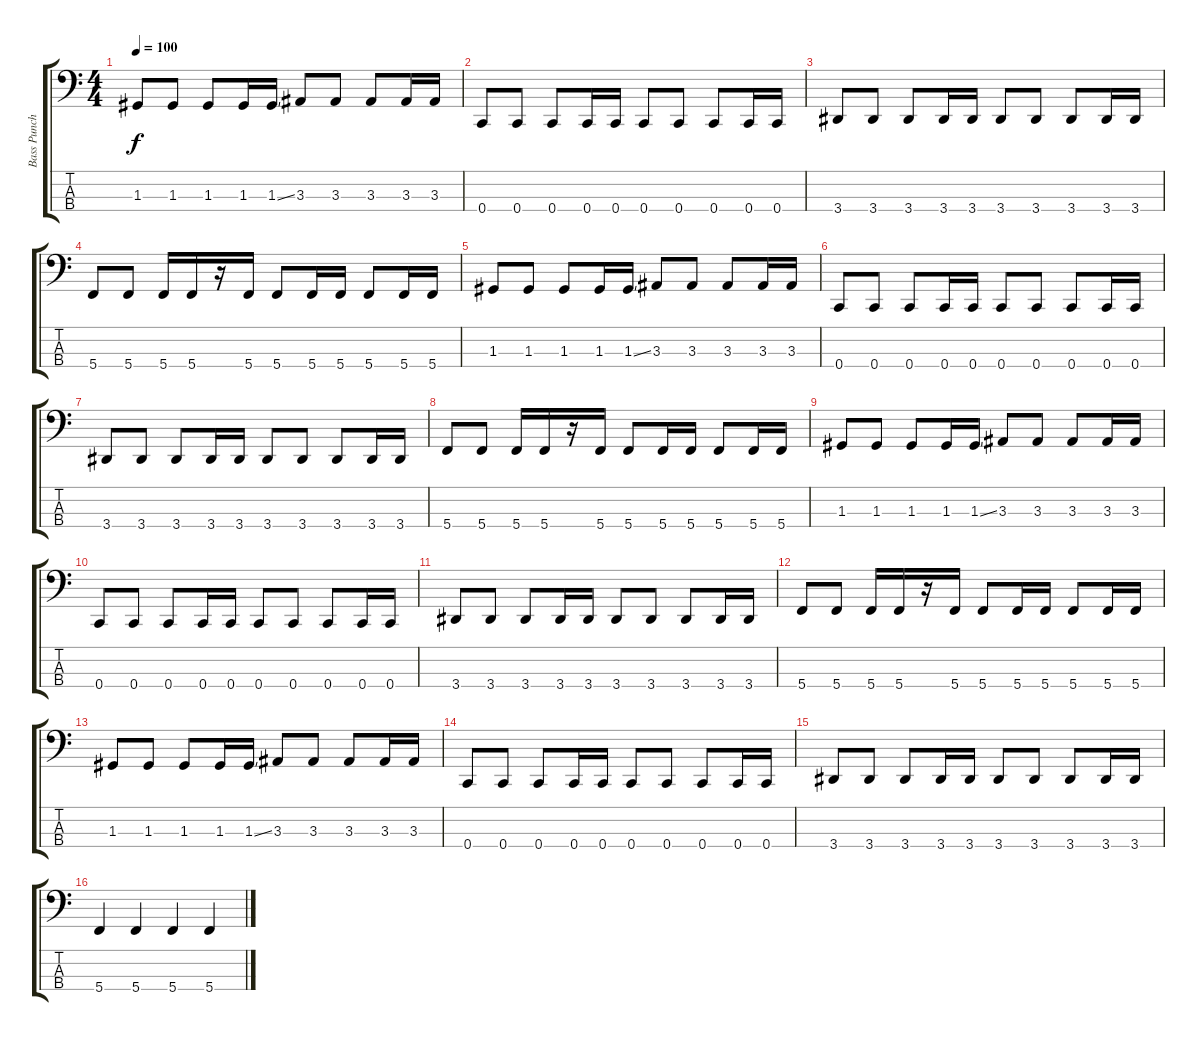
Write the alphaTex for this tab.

\track ("Bass Punch" "Bass Punch") {instrument slapbass2}
\staff {score tabs}
\tuning (F2 C2 G1 C1) {hide}
\ts (4 4)
\tempo 100
\clef f4
\ks c
1.3.8{dy f} 1.3.8 1.3.8 1.3.16 1.3{ss}.16 3.3.8 3.3.8 3.3.8 3.3.16 3.3.16 |
0.4.8 0.4.8 0.4.8 0.4.16 0.4.16 0.4.8 0.4.8 0.4.8 0.4.16 0.4.16 |
3.4.8 3.4.8 3.4.8 3.4.16 3.4.16 3.4.8 3.4.8 3.4.8 3.4.16 3.4.16 |
5.4.8 5.4.8 5.4.16 5.4.16 r.16 5.4.16 5.4.8 5.4.16 5.4.16 5.4.8 5.4.16 5.4.16 |
1.3.8 1.3.8 1.3.8 1.3.16 1.3{ss}.16 3.3.8 3.3.8 3.3.8 3.3.16 3.3.16 |
0.4.8 0.4.8 0.4.8 0.4.16 0.4.16 0.4.8 0.4.8 0.4.8 0.4.16 0.4.16 |
3.4.8 3.4.8 3.4.8 3.4.16 3.4.16 3.4.8 3.4.8 3.4.8 3.4.16 3.4.16 |
5.4.8 5.4.8 5.4.16 5.4.16 r.16 5.4.16 5.4.8 5.4.16 5.4.16 5.4.8 5.4.16 5.4.16 |
1.3.8 1.3.8 1.3.8 1.3.16 1.3{ss}.16 3.3.8 3.3.8 3.3.8 3.3.16 3.3.16 |
0.4.8 0.4.8 0.4.8 0.4.16 0.4.16 0.4.8 0.4.8 0.4.8 0.4.16 0.4.16 |
3.4.8 3.4.8 3.4.8 3.4.16 3.4.16 3.4.8 3.4.8 3.4.8 3.4.16 3.4.16 |
5.4.8 5.4.8 5.4.16 5.4.16 r.16 5.4.16 5.4.8 5.4.16 5.4.16 5.4.8 5.4.16 5.4.16 |
1.3.8 1.3.8 1.3.8 1.3.16 1.3{ss}.16 3.3.8 3.3.8 3.3.8 3.3.16 3.3.16 |
0.4.8 0.4.8 0.4.8 0.4.16 0.4.16 0.4.8 0.4.8 0.4.8 0.4.16 0.4.16 |
3.4.8 3.4.8 3.4.8 3.4.16 3.4.16 3.4.8 3.4.8 3.4.8 3.4.16 3.4.16 |
5.4.4 5.4.4 5.4.4 5.4.4
